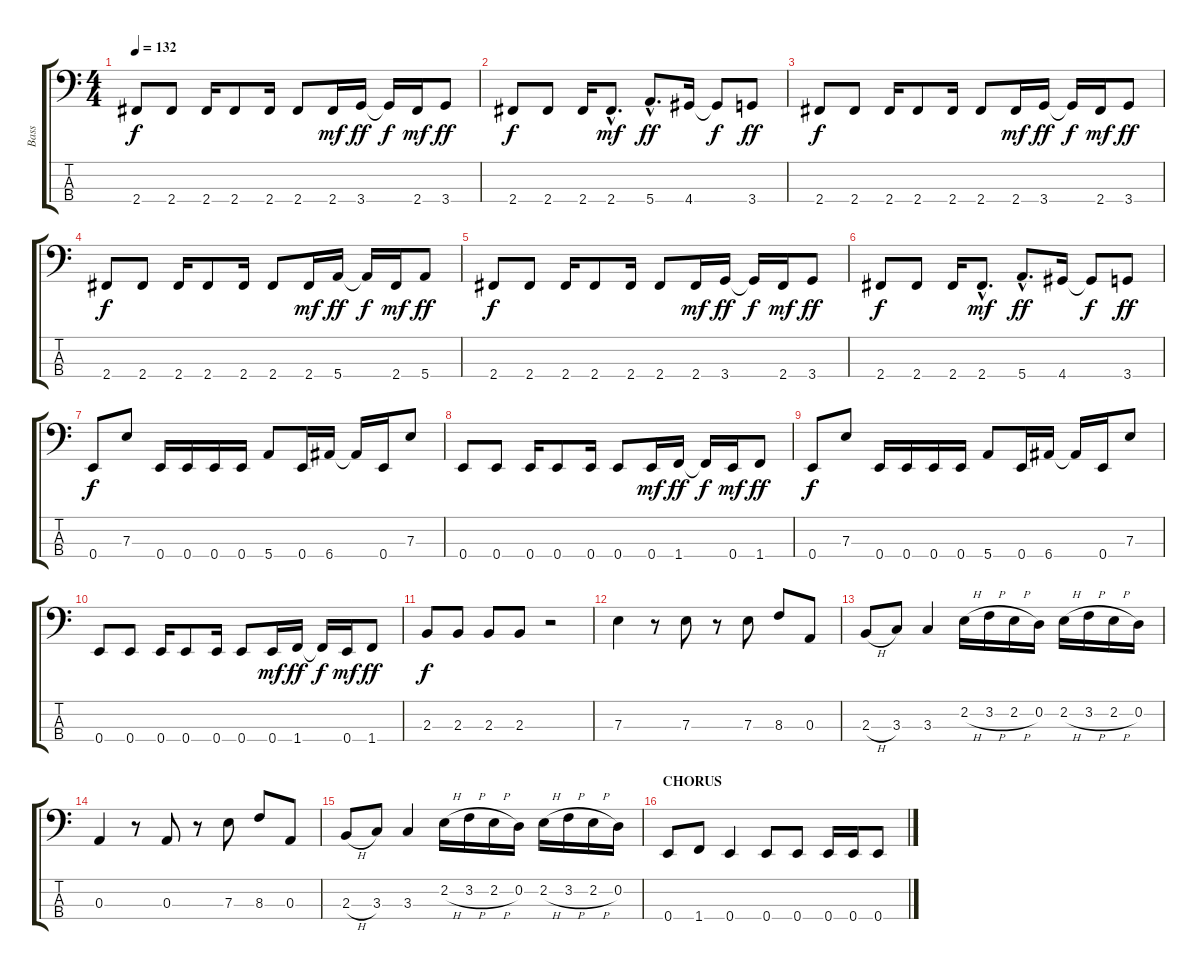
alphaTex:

\track ("Bass" "Bass") {instrument electricbassfinger}
\staff {score tabs}
\tuning (G2 D2 A1 E1) {hide}
\ts (4 4)
\tempo 132
\clef f4
\ks c
2.4.8{dy f} 2.4.8 2.4.16 2.4.8 2.4.16 2.4.8 2.4.16{dy mf} 3.4.16{dy ff} 3.4{t}.16{dy f} 2.4.16{dy mf} 3.4.8{dy ff} |
2.4.8{dy f} 2.4.8 2.4.16 2.4{hac}.8{d dy mf} 5.4{hac}.8{d dy ff} 4.4.16 4.4{t}.8{dy f} 3.4.8{dy ff} |
2.4.8{dy f} 2.4.8 2.4.16 2.4.8 2.4.16 2.4.8 2.4.16{dy mf} 3.4.16{dy ff} 3.4{t}.16{dy f} 2.4.16{dy mf} 3.4.8{dy ff} |
2.4.8{dy f} 2.4.8 2.4.16 2.4.8 2.4.16 2.4.8 2.4.16{dy mf} 5.4.16{dy ff} 5.4{t}.16{dy f} 2.4.16{dy mf} 5.4.8{dy ff} |
2.4.8{dy f} 2.4.8 2.4.16 2.4.8 2.4.16 2.4.8 2.4.16{dy mf} 3.4.16{dy ff} 3.4{t}.16{dy f} 2.4.16{dy mf} 3.4.8{dy ff} |
2.4.8{dy f} 2.4.8 2.4.16 2.4{hac}.8{d dy mf} 5.4{hac}.8{d dy ff} 4.4.16 4.4{t}.8{dy f} 3.4.8{dy ff} |
0.4.8{dy f} 7.3.8 0.4.16 0.4.16 0.4.16 0.4.16 5.4.8 0.4.16 6.4.16 6.4{t}.16 0.4.16 7.3.8 |
0.4.8 0.4.8 0.4.16 0.4.8 0.4.16 0.4.8 0.4.16{dy mf} 1.4.16{dy ff} 1.4{t}.16{dy f} 0.4.16{dy mf} 1.4.8{dy ff} |
0.4.8{dy f} 7.3.8 0.4.16 0.4.16 0.4.16 0.4.16 5.4.8 0.4.16 6.4.16 6.4{t}.16 0.4.16 7.3.8 |
0.4.8 0.4.8 0.4.16 0.4.8 0.4.16 0.4.8 0.4.16{dy mf} 1.4.16{dy ff} 1.4{t}.16{dy f} 0.4.16{dy mf} 1.4.8{dy ff} |
2.3.8{dy f} 2.3.8 2.3.8 2.3.8 r.2 |
7.3.4 r.8 7.3.8 r.8 7.3.8 8.3.8 0.3.8 |
2.3{h}.8 3.3.8 3.3.4 2.2{h}.16 3.2{h}.16 2.2{h}.16 0.2.16 2.2{h}.16 3.2{h}.16 2.2{h}.16 0.2.16 |
0.3.4 r.8 0.3.8 r.8 7.3.8 8.3.8 0.3.8 |
2.3{h}.8 3.3.8 3.3.4 2.2{h}.16 3.2{h}.16 2.2{h}.16 0.2.16 2.2{h}.16 3.2{h}.16 2.2{h}.16 0.2.16 |
\section ("" "CHORUS")
0.4.8 1.4.8 0.4.4 0.4.8 0.4.8 0.4.16 0.4.16 0.4.8
